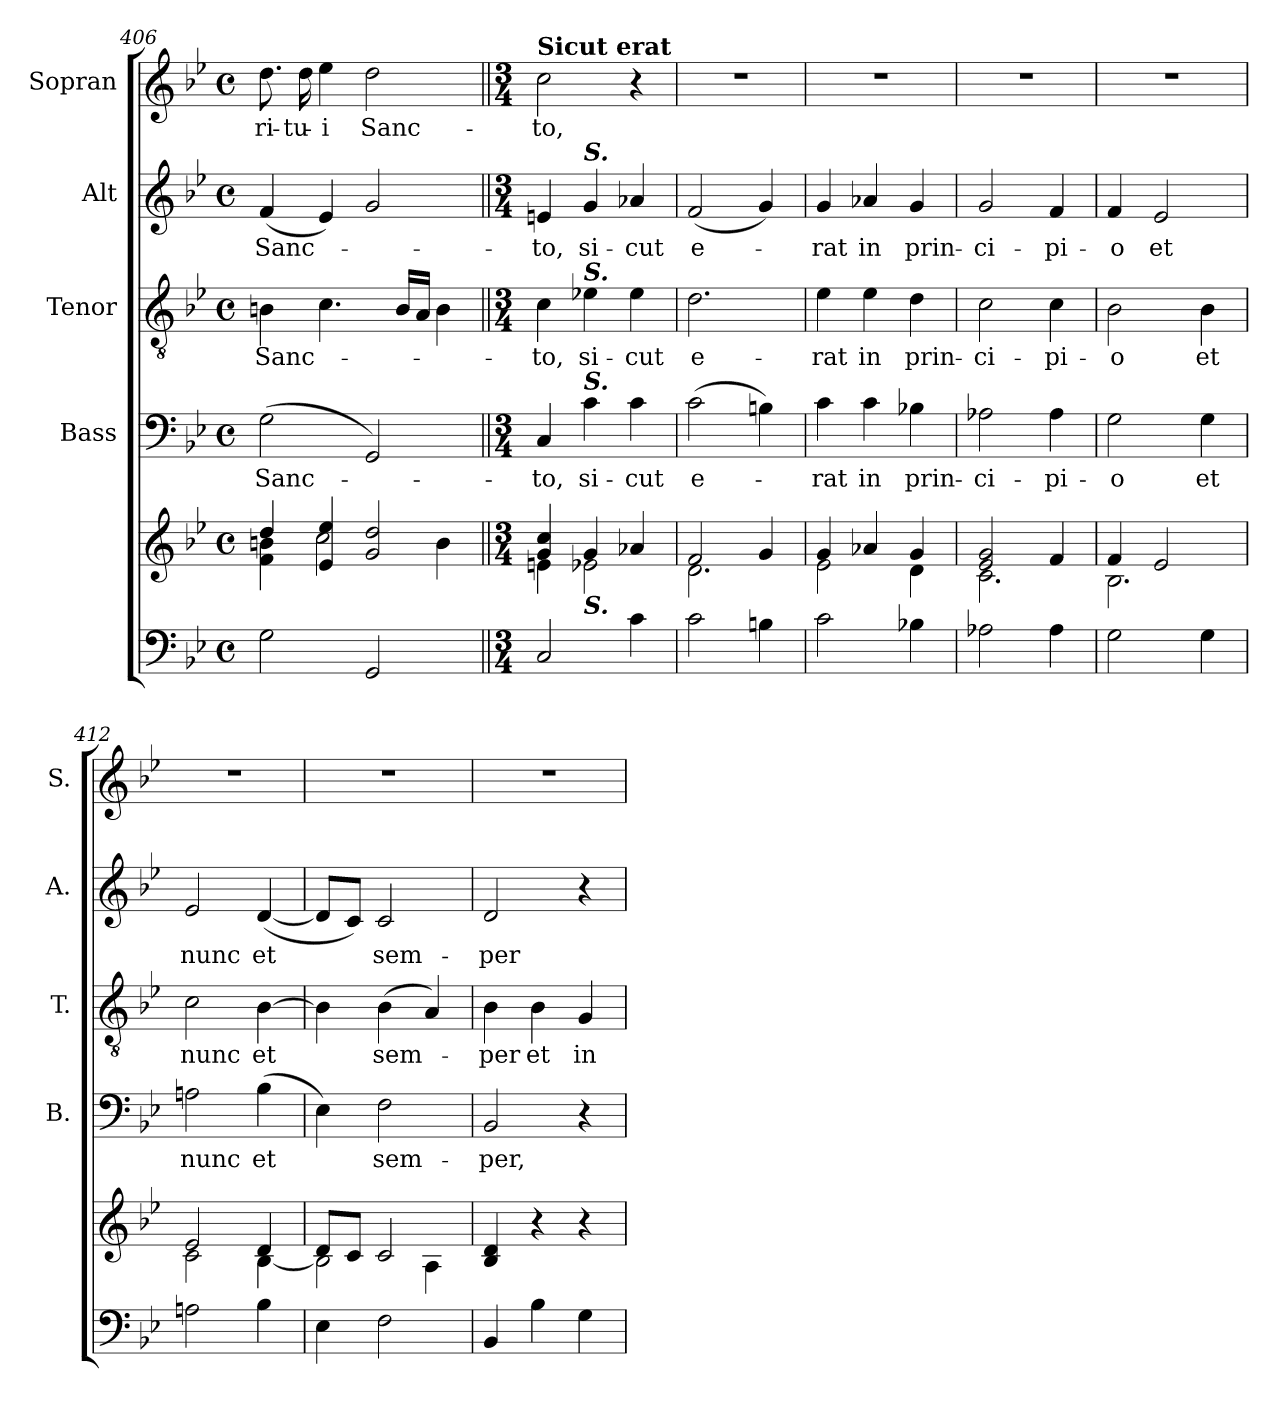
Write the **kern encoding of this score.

**kern	**kern	**kern	**text	**kern	**text	**kern	**text	**kern	**text
*part5	*part5	*part4	*part4	*part3	*part3	*part2	*part2	*part1	*part1
*staff6	*staff5	*staff4	*staff4	*staff3	*staff3	*staff2	*staff2	*staff1	*staff1
*	*	*I"Bass	*	*I"Tenor	*	*I"Alt	*	*I"Sopran	*
*	*	*I'B.	*	*I'T.	*	*I'A.	*	*I'S.	*
*clefF4	*clefG2	*clefF4	*	*clefGv2	*	*clefG2	*	*clefG2	*
*k[b-e-]	*k[b-e-]	*k[b-e-]	*	*k[b-e-]	*	*k[b-e-]	*	*k[b-e-]	*
*B-:	*B-:	*B-:	*	*B-:	*	*B-:	*	*B-:	*
*M4/4	*M4/4	*M4/4	*	*M4/4	*	*M4/4	*	*M4/4	*
*met(c)	*met(c)	*met(c)	*	*met(c)	*	*met(c)	*	*met(c)	*
=406	=406	=406	=406	=406	=406	=406	=406	=406	=406
*	*^	*	*	*	*	*	*	*	*
!	!	!	!	!LO:LY:b	!	!LO:LY:b	!	!LO:LY:b	!	!LO:LY:b
2G\	4dd/	4f\ 4bn\	(>2G\	Sanc-	4Bn\	Sanc-	(<4f/	Sanc-	8.dd\	-ri-
!	!	!	!	!	!	!	!	!	!	!LO:LY:b
.	.	.	.	.	.	.	.	.	16dd\	-tu-
!	!	!	!	!	!	!	!	!	!	!LO:LY:b
.	4e-/ 4ee-/	2cc\	.	.	4.c\	.	4e-/)	.	4ee-\	-i
!	!	!	!	!	!	!	!	!	!	!LO:LY:b
2GG/	2g/ 2dd/	.	2GG/)	.	.	.	2g/	.	2dd\	Sanc-
.	.	.	.	.	16B/LL	.	.	.	.	.
.	.	.	.	.	16A/JJ	.	.	.	.	.
.	.	4b\	.	.	4B\	.	.	.	.	.
!!LO:PB:g=z
=407||	=407||	=407||	=407||	=407||	=407||	=407||	=407||	=407||	=407||	=407||
*M3/4	*M3/4	*	*M3/4	*	*M3/4	*	*M3/4	*	*M3/4	*
!	!	!	!	!	!	!	!	!	!LO:TX:a:B:t=Sicut erat	!
!	!	!	!	!LO:LY:b	!	!LO:LY:b	!	!LO:LY:b	!	!LO:LY:b
2C/	4g/ 4cc/	4en\	4C/	-to,	4c\	-to,	4en/	-to,	2cc\	-to,
!	!	!	!	!	!	!	!LO:TX:a:Bi:t=S.	!	!	!
!	!	!	!	!	!LO:TX:a:Bi:t=S.	!	!	!	!	!
!	!	!	!LO:TX:a:Bi:t=S.	!	!	!	!	!	!	!
!	!LO:TX:b:Bi:t=S.	!	!	!	!	!	!	!	!	!
!	!	!	!	!LO:LY:b	!	!LO:LY:b	!	!LO:LY:b	!	!
.	4g/	2e-X\	4c\	si-	4e-X\	si-	4g/	si-	.	.
!	!	!	!	!LO:LY:b	!	!LO:LY:b	!	!LO:LY:b	!	!
4c\	4a-X/	.	4c\	-cut	4e-\	-cut	4a-X/	-cut	4r	.
=408	=408	=408	=408	=408	=408	=408	=408	=408	=408	=408
!	!	!	!	!LO:LY:b	!	!LO:LY:b	!	!LO:LY:b	!	!
2c\	2f/	2.d\	(>2c\	e-	2.d\	e-	(<2f/	e-	2.r	.
4Bn\	4g/	.	4Bn\)	.	.	.	4g/)	.	.	.
=409	=409	=409	=409	=409	=409	=409	=409	=409	=409	=409
!	!	!	!	!LO:LY:b	!	!LO:LY:b	!	!LO:LY:b	!	!
2c\	4g/	2e-\	4c\	-rat	4e-\	-rat	4g/	-rat	2.r	.
!	!	!	!	!LO:LY:b	!	!LO:LY:b	!	!LO:LY:b	!	!
.	4a-X/	.	4c\	in	4e-\	in	4a-X/	in	.	.
!	!	!	!	!LO:LY:b	!	!LO:LY:b	!	!LO:LY:b	!	!
4B-X\	4g/	4d\	4B-X\	prin-	4d\	prin-	4g/	prin-	.	.
=410	=410	=410	=410	=410	=410	=410	=410	=410	=410	=410
!	!	!	!	!LO:LY:b	!	!LO:LY:b	!	!LO:LY:b	!	!
2A-X\	2e-/ 2g/	2.c\	2A-X\	-ci-	2c\	-ci-	2g/	-ci-	2.r	.
!	!	!	!	!LO:LY:b	!	!LO:LY:b	!	!LO:LY:b	!	!
4A-\	4f/	.	4A-\	-pi-	4c\	-pi-	4f/	-pi-	.	.
=411	=411	=411	=411	=411	=411	=411	=411	=411	=411	=411
!	!	!	!	!LO:LY:b	!	!LO:LY:b	!	!LO:LY:b	!	!
2G\	4f/	2.B-\	2G\	-o	2B-\	-o	4f/	-o	2.r	.
!	!	!	!	!	!	!	!	!LO:LY:b	!	!
.	2e-/	.	.	.	.	.	2e-/	et	.	.
!	!	!	!	!LO:LY:b	!	!LO:LY:b	!	!	!	!
4G\	.	.	4G\	et	4B-\	et	.	.	.	.
=412	=412	=412	=412	=412	=412	=412	=412	=412	=412	=412
!	!	!	!	!LO:LY:b	!	!LO:LY:b	!	!LO:LY:b	!	!
2An\	2e-/	2c\	2An\	nunc	2c\	nunc	2e-/	nunc	2.r	.
!	!	!	!	!LO:LY:b	!	!LO:LY:b	!	!LO:LY:b	!	!
4B-\	4d/	[<4B-\	(>4B-\	et	[4B-\	et	(<[4d/	et	.	.
=413	=413	=413	=413	=413	=413	=413	=413	=413	=413	=413
4E-\	8d/L	2B-\]	4E-\)	.	4B-\]	.	8d/L]	.	2.r	.
.	8c/J	.	.	.	.	.	8c/J)	.	.	.
!	!	!	!	!LO:LY:b	!	!LO:LY:b	!	!LO:LY:b	!	!
2F\	2c/	.	2F\	sem-	(>4B-\	sem-	2c/	sem-	.	.
.	.	4A\	.	.	4A/)	.	.	.	.	.
=414	=414	=414	=414	=414	=414	=414	=414	=414	=414	=414
!	!	!	!	!LO:LY:b	!	!LO:LY:b	!	!LO:LY:b	!	!
*	*v	*v	*	*	*	*	*	*	*	*
4BB-/	4B-/ 4d/	2BB-/	-per,	4B-\	-per	2d/	-per	2.r	.
!	!	!	!	!	!LO:LY:b	!	!	!	!
4B-\	4r	.	.	4B-\	et	.	.	.	.
!	!	!	!	!	!LO:LY:b	!	!	!	!
4G\	4r	4r	.	4G/	in	4r	.	.	.
=	=	=	=	=	=	=	=	=	=
*-	*-	*-	*-	*-	*-	*-	*-	*-	*-
